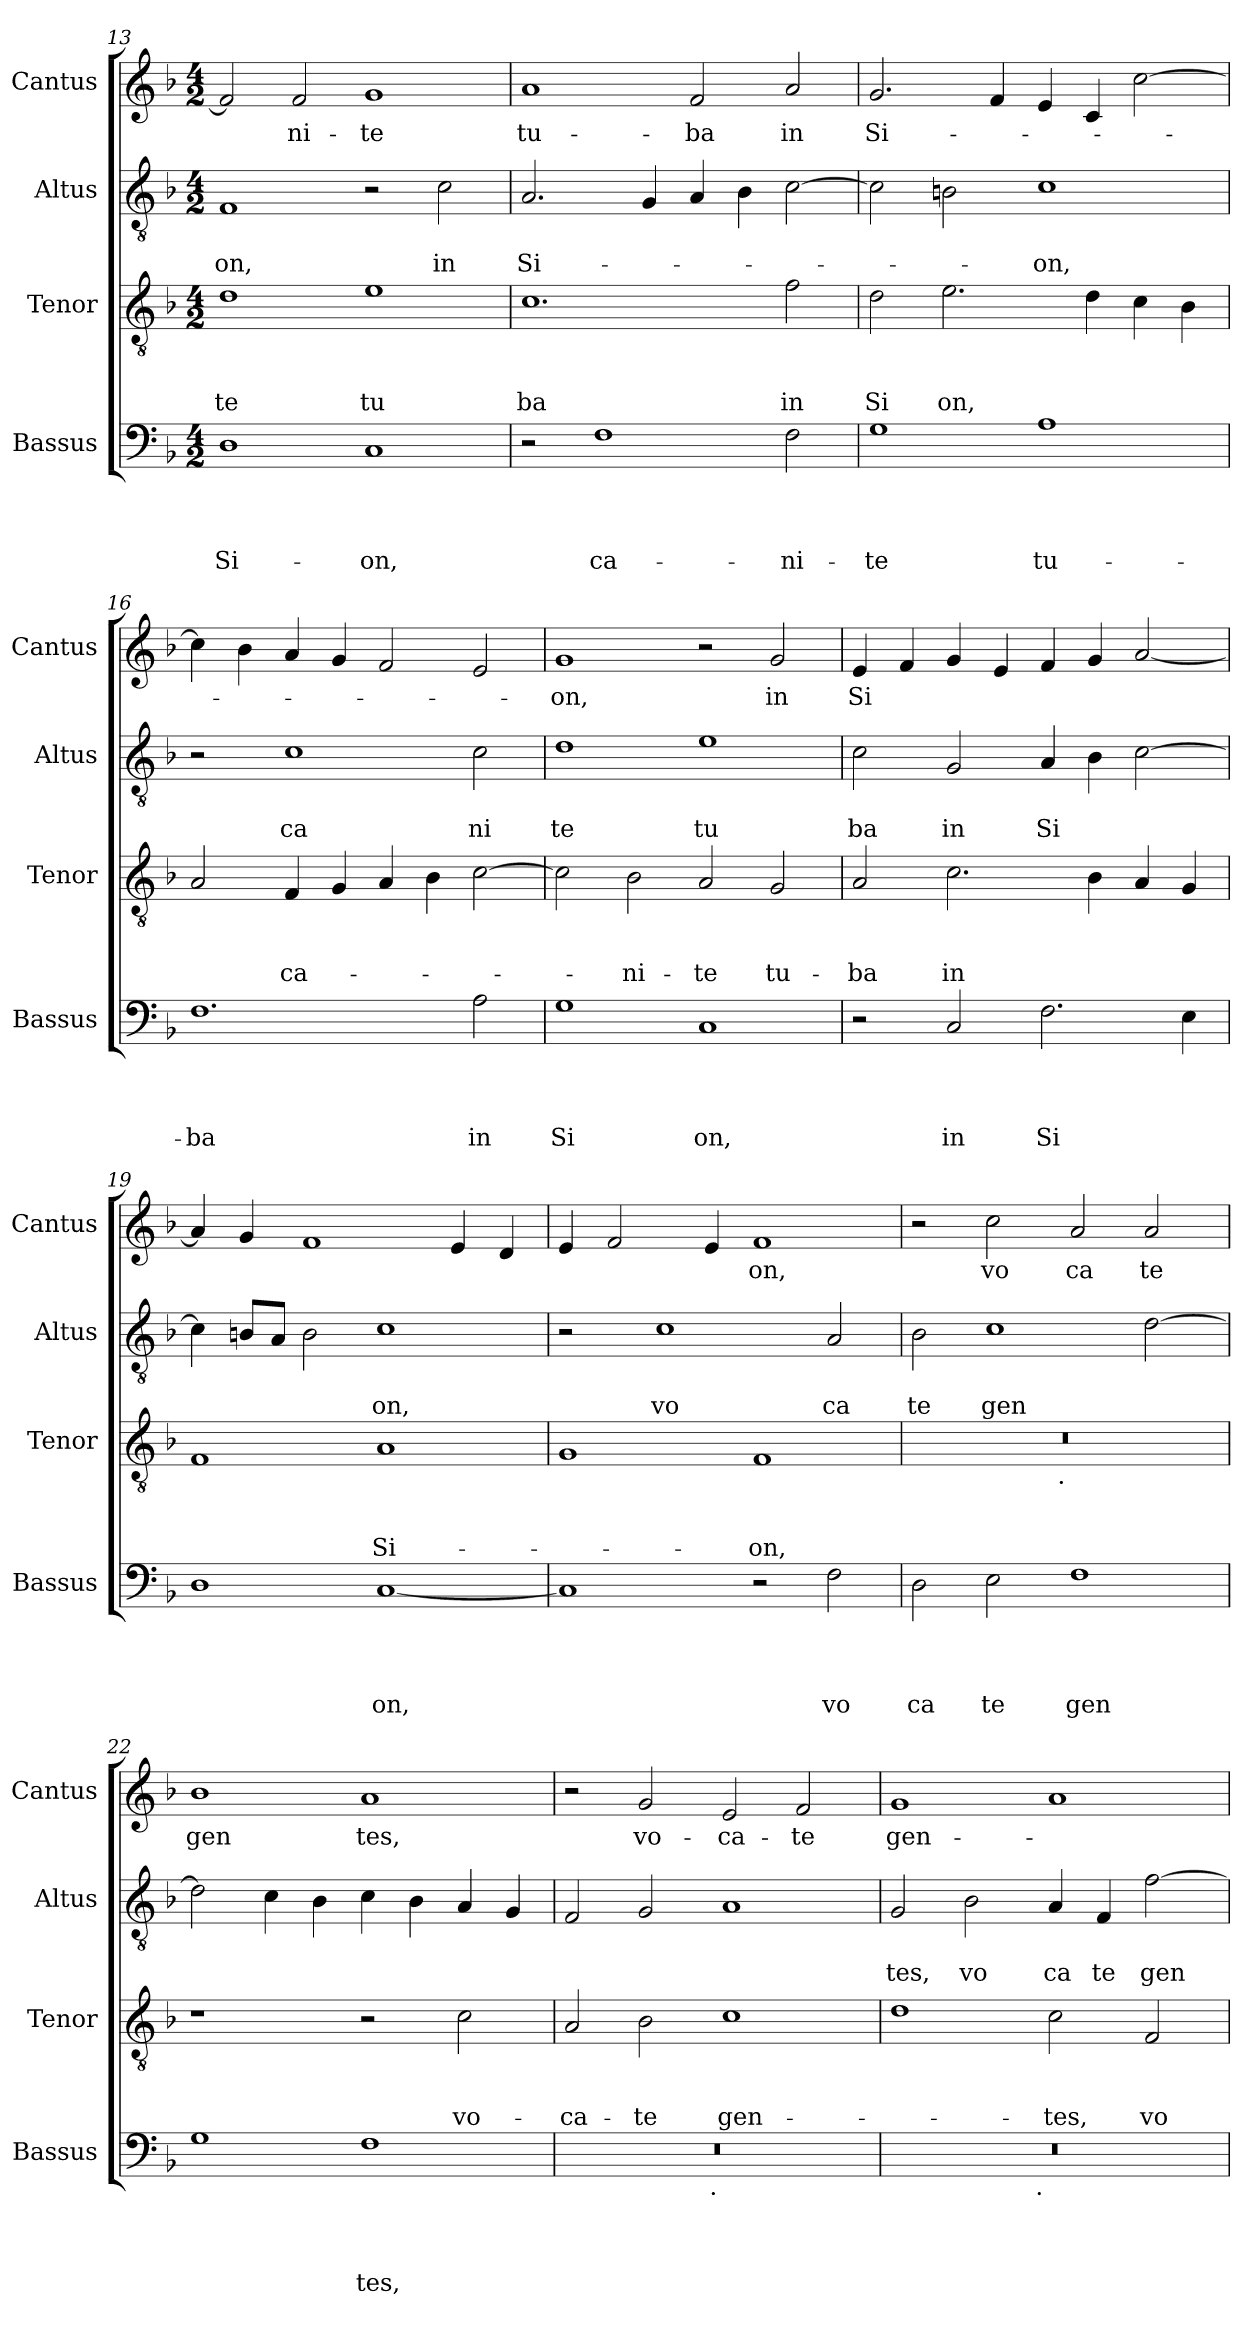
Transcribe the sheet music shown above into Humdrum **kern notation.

**kern	**text	**text	**text	**text	**kern	**text	**text	**text	**kern	**text	**text	**kern	**text
*part4	*part4	*part4	*part4	*part4	*part3	*part3	*part3	*part3	*part2	*part2	*part2	*part1	*part1
*staff4	*staff4	*staff4	*staff4	*staff4	*staff3	*staff3	*staff3	*staff3	*staff2	*staff2	*staff2	*staff1	*staff1
*I"Bassus	*	*	*	*	*I"Tenor	*	*	*	*I"Altus	*	*	*I"Cantus	*
*I'Bassus	*	*	*	*	*I'Tenor	*	*	*	*I'Altus	*	*	*I'Cantus	*
*clefF4	*	*	*	*	*clefGv2	*	*	*	*clefGv2	*	*	*clefG2	*
*k[b-]	*	*	*	*	*k[b-]	*	*	*	*k[b-]	*	*	*k[b-]	*
*F:	*	*	*	*	*F:	*	*	*	*F:	*	*	*F:	*
*M4/2	*	*	*	*	*M4/2	*	*	*	*M4/2	*	*	*M4/2	*
=13	=13	=13	=13	=13	=13	=13	=13	=13	=13	=13	=13	=13	=13
!	!	!	!	!LO:LY:b	!	!	!	!LO:LY:b	!	!	!LO:LY:b	!	!
1D	.	.	.	Si-	1d	.	.	te	1F	.	-on,	2f/]	.
!	!	!	!	!	!	!	!	!	!	!	!	!	!LO:LY:b
.	.	.	.	.	.	.	.	.	.	.	.	2f/	-ni-
!	!	!	!	!LO:LY:b	!	!	!	!LO:LY:b	!	!	!	!	!LO:LY:b
1C	.	.	.	-on,	1e	.	.	tu	2r	.	.	1g	-te
!	!	!	!	!	!	!	!	!	!	!	!LO:LY:b	!	!
.	.	.	.	.	.	.	.	.	2c\	.	in	.	.
=14	=14	=14	=14	=14	=14	=14	=14	=14	=14	=14	=14	=14	=14
!	!	!	!	!	!	!	!	!LO:LY:b	!	!	!LO:LY:b	!	!LO:LY:b
2r	.	.	.	.	1.c	.	.	ba	2.A/	.	Si-	1a	tu-
!	!	!	!	!LO:LY:b	!	!	!	!	!	!	!	!	!
1F	.	.	.	ca-	.	.	.	.	.	.	.	.	.
.	.	.	.	.	.	.	.	.	4G/	.	.	.	.
!	!	!	!	!	!	!	!	!	!	!	!	!	!LO:LY:b
.	.	.	.	.	.	.	.	.	4A/	.	.	2f/	-ba
.	.	.	.	.	.	.	.	.	4B-\	.	.	.	.
!	!	!	!	!LO:LY:b	!	!	!	!LO:LY:b	!	!	!	!	!LO:LY:b
2F\	.	.	.	-ni-	2f\	.	.	in	[>2c\	.	.	2a/	in
=15	=15	=15	=15	=15	=15	=15	=15	=15	=15	=15	=15	=15	=15
!	!	!	!	!LO:LY:b	!	!	!	!LO:LY:b	!	!	!	!	!LO:LY:b
1G	.	.	.	-te	2d\	.	.	Si	2c\]	.	.	2.g/	Si-
!	!	!	!	!	!	!	!	!LO:LY:b	!	!	!	!	!
.	.	.	.	.	2.e\	.	.	on,	2B\	.	.	.	.
.	.	.	.	.	.	.	.	.	.	.	.	4f/	.
!	!	!	!	!LO:LY:b	!	!	!	!	!	!	!LO:LY:b	!	!
1A	.	.	.	tu-	.	.	.	.	1c	.	-on,	4e/	.
.	.	.	.	.	4d\	.	.	.	.	.	.	4c/	.
.	.	.	.	.	4c\	.	.	.	.	.	.	[<2cc\	.
.	.	.	.	.	4B-\	.	.	.	.	.	.	.	.
!!LO:LB:g=z
=16	=16	=16	=16	=16	=16	=16	=16	=16	=16	=16	=16	=16	=16
!	!	!	!	!LO:LY:b	!	!	!	!	!	!	!	!	!
1.F	.	.	.	-ba	2A/	.	.	.	2r	.	.	4cc\]	.
.	.	.	.	.	.	.	.	.	.	.	.	4b-\	.
!	!	!	!	!	!	!	!	!LO:LY:b	!	!	!LO:LY:b	!	!
.	.	.	.	.	4F/	.	.	ca-	1c	.	ca	4a/	.
.	.	.	.	.	4G/	.	.	.	.	.	.	4g/	.
.	.	.	.	.	4A/	.	.	.	.	.	.	2f/	.
.	.	.	.	.	4B-\	.	.	.	.	.	.	.	.
!	!	!	!	!LO:LY:b	!	!	!	!	!	!	!LO:LY:b	!	!
2A\	.	.	.	in	[>2c\	.	.	.	2c\	.	ni	2e/	.
=17	=17	=17	=17	=17	=17	=17	=17	=17	=17	=17	=17	=17	=17
!	!	!	!	!LO:LY:b	!	!	!	!	!	!	!LO:LY:b	!	!LO:LY:b
1G	.	.	.	Si	2c\]	.	.	.	1d	.	te	1g	-on,
!	!	!	!	!	!	!	!	!LO:LY:b	!	!	!	!	!
.	.	.	.	.	2B-\	.	.	-ni-	.	.	.	.	.
!	!	!	!	!LO:LY:b	!	!	!	!LO:LY:b	!	!	!LO:LY:b	!	!
1C	.	.	.	on,	2A/	.	.	-te	1e	.	tu	2r	.
!	!	!	!	!	!	!	!	!LO:LY:b	!	!	!	!	!LO:LY:b
.	.	.	.	.	2G/	.	.	tu-	.	.	.	2g/	in
=18	=18	=18	=18	=18	=18	=18	=18	=18	=18	=18	=18	=18	=18
!	!	!	!	!	!	!	!	!LO:LY:b	!	!	!LO:LY:b	!	!LO:LY:b
2r	.	.	.	.	2A/	.	.	-ba	2c\	.	ba	4e/	Si
.	.	.	.	.	.	.	.	.	.	.	.	4f/	.
!	!	!	!	!LO:LY:b	!	!	!	!LO:LY:b	!	!	!LO:LY:b	!	!
2C/	.	.	.	in	2.c\	.	.	in	2G/	.	in	4g/	.
.	.	.	.	.	.	.	.	.	.	.	.	4e/	.
!	!	!	!	!LO:LY:b	!	!	!	!	!	!	!LO:LY:b	!	!
2.F\	.	.	.	Si	.	.	.	.	4A/	.	Si	4f/	.
.	.	.	.	.	4B-\	.	.	.	4B-\	.	.	4g/	.
.	.	.	.	.	4A/	.	.	.	[>2c\	.	.	[<2a/	.
4E\	.	.	.	.	4G/	.	.	.	.	.	.	.	.
=19	=19	=19	=19	=19	=19	=19	=19	=19	=19	=19	=19	=19	=19
1D	.	.	.	.	1F	.	.	.	4c\]	.	.	4a/]	.
.	.	.	.	.	.	.	.	.	8B/L	.	.	4g/	.
.	.	.	.	.	.	.	.	.	8A/J	.	.	.	.
.	.	.	.	.	.	.	.	.	2B\	.	.	1f	.
!	!	!	!	!LO:LY:b	!	!	!	!LO:LY:b	!	!	!LO:LY:b	!	!
[<1C	.	.	.	on,	1A	.	.	Si-	1c	.	on,	.	.
.	.	.	.	.	.	.	.	.	.	.	.	4e/	.
.	.	.	.	.	.	.	.	.	.	.	.	4d/	.
=20	=20	=20	=20	=20	=20	=20	=20	=20	=20	=20	=20	=20	=20
1C]	.	.	.	.	1G	.	.	.	2r	.	.	4e/	.
.	.	.	.	.	.	.	.	.	.	.	.	2f/	.
!	!	!	!	!	!	!	!	!	!	!	!LO:LY:b	!	!
.	.	.	.	.	.	.	.	.	1c	.	vo	.	.
.	.	.	.	.	.	.	.	.	.	.	.	4e/	.
!	!	!	!	!	!	!	!	!LO:LY:b	!	!	!	!	!LO:LY:b
2r	.	.	.	.	1F	.	.	-on,	.	.	.	1f	on,
!	!	!	!	!LO:LY:b	!	!	!	!	!	!	!LO:LY:b	!	!
2F\	.	.	.	vo	.	.	.	.	2A/	.	ca	.	.
=21	=21	=21	=21	=21	=21	=21	=21	=21	=21	=21	=21	=21	=21
!	!	!	!	!LO:LY:b	!	!	!	!	!	!	!LO:LY:b	!	!
*	*	*	*	*	*^	*	*	*	*	*	*	*	*
2D\	.	.	.	ca	0r	2ryy	.	.	.	2B-\	.	te	2r	.
!	!	!	!	!LO:LY:b	!	!	!	!	!	!	!	!LO:LY:b	!	!LO:LY:b
2E\	.	.	.	te	.	4...ryy	.	.	.	1c	.	gen	2cc\	vo
!	!	!	!	!	!	!LO:TX:b:t=.	!	!	!	!	!	!	!	!
.	.	.	.	.	.	1ryy	.	.	.	.	.	.	.	.
!	!	!	!	!LO:LY:b	!	!	!	!	!	!	!	!	!	!LO:LY:b
1F	.	.	.	gen	.	.	.	.	.	.	.	.	2a/	ca
!	!	!	!	!	!	!	!	!	!	!	!	!	!	!LO:LY:b
.	.	.	.	.	.	.	.	.	.	[>2d\	.	.	2a/	te
.	.	.	.	.	.	32ryy	.	.	.	.	.	.	.	.
=22	=22	=22	=22	=22	=22	=22	=22	=22	=22	=22	=22	=22	=22	=22
!	!	!	!	!	!	!	!	!	!	!	!	!	!	!LO:LY:b
*	*	*	*	*	*v	*v	*	*	*	*	*	*	*	*
1G	.	.	.	.	1r	.	.	.	2d\]	.	.	1b-	gen
.	.	.	.	.	.	.	.	.	4c\	.	.	.	.
.	.	.	.	.	.	.	.	.	4B-\	.	.	.	.
!	!	!	!	!LO:LY:b	!	!	!	!	!	!	!	!	!LO:LY:b
1F	.	.	.	tes,	2r	.	.	.	4c\	.	.	1a	tes,
.	.	.	.	.	.	.	.	.	4B-\	.	.	.	.
!	!	!	!	!	!	!	!	!LO:LY:b	!	!	!	!	!
.	.	.	.	.	2c\	.	.	vo-	4A/	.	.	.	.
.	.	.	.	.	.	.	.	.	4G/	.	.	.	.
!!LO:LB:g=z
=23	=23	=23	=23	=23	=23	=23	=23	=23	=23	=23	=23	=23	=23
!	!	!	!	!	!	!	!	!LO:LY:b	!	!	!	!	!
*^	*	*	*	*	*	*	*	*	*	*	*	*	*
0r	2ryy	.	.	.	.	2A/	.	.	-ca-	2F/	.	.	2r	.
!	!	!	!	!	!	!	!	!	!LO:LY:b	!	!	!	!	!LO:LY:b
.	4...ryy	.	.	.	.	2B-\	.	.	-te	2G/	.	.	2g/	vo-
!	!LO:TX:b:t=.	!	!	!	!	!	!	!	!	!	!	!	!	!
.	1ryy	.	.	.	.	.	.	.	.	.	.	.	.	.
!	!	!	!	!	!	!	!	!	!LO:LY:b	!	!	!	!	!LO:LY:b
.	.	.	.	.	.	1c	.	.	gen-	1A	.	.	2e/	-ca-
!	!	!	!	!	!	!	!	!	!	!	!	!	!	!LO:LY:b
.	.	.	.	.	.	.	.	.	.	.	.	.	2f/	-te
.	32ryy	.	.	.	.	.	.	.	.	.	.	.	.	.
=24	=24	=24	=24	=24	=24	=24	=24	=24	=24	=24	=24	=24	=24	=24
!	!	!	!	!	!	!	!	!	!	!	!	!LO:LY:b	!	!LO:LY:b
0r	2ryy	.	.	.	.	1d	.	.	.	2G/	.	tes,	1g	gen-
!	!	!	!	!	!	!	!	!	!	!	!	!LO:LY:b	!	!
.	4...ryy	.	.	.	.	.	.	.	.	2B-\	.	vo	.	.
!	!LO:TX:b:t=.	!	!	!	!	!	!	!	!	!	!	!	!	!
.	1ryy	.	.	.	.	.	.	.	.	.	.	.	.	.
!	!	!	!	!	!	!	!	!	!LO:LY:b	!	!	!LO:LY:b	!	!
.	.	.	.	.	.	2c\	.	.	-tes,	4A/	.	ca	1a	.
!	!	!	!	!	!	!	!	!	!	!	!	!LO:LY:b	!	!
.	.	.	.	.	.	.	.	.	.	4F/	.	te	.	.
!	!	!	!	!	!	!	!	!	!LO:LY:b	!	!	!LO:LY:b	!	!
.	.	.	.	.	.	2F/	.	.	vo-	[>2f\	.	gen	.	.
.	32ryy	.	.	.	.	.	.	.	.	.	.	.	.	.
*v	*v	*	*	*	*	*	*	*	*	*	*	*	*	*
=	=	=	=	=	=	=	=	=	=	=	=	=	=
*-	*-	*-	*-	*-	*-	*-	*-	*-	*-	*-	*-	*-	*-
